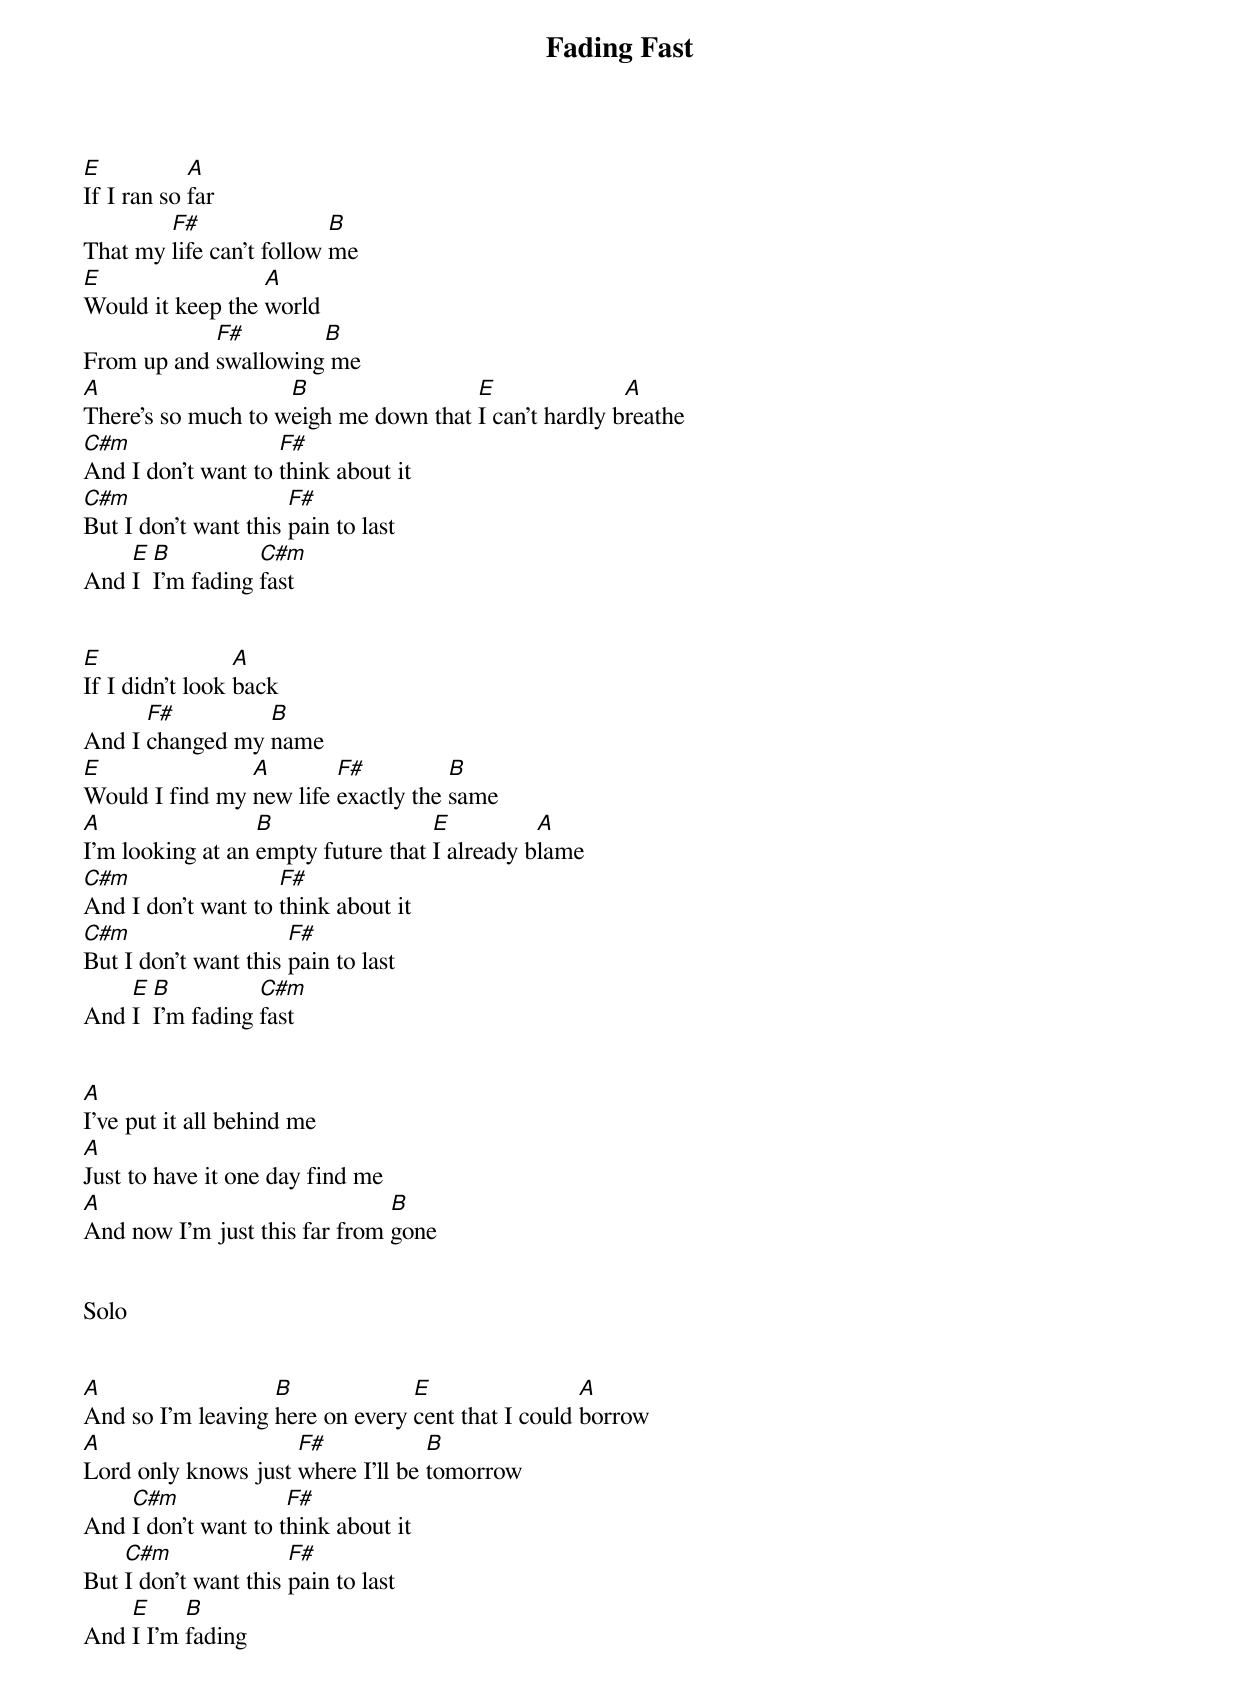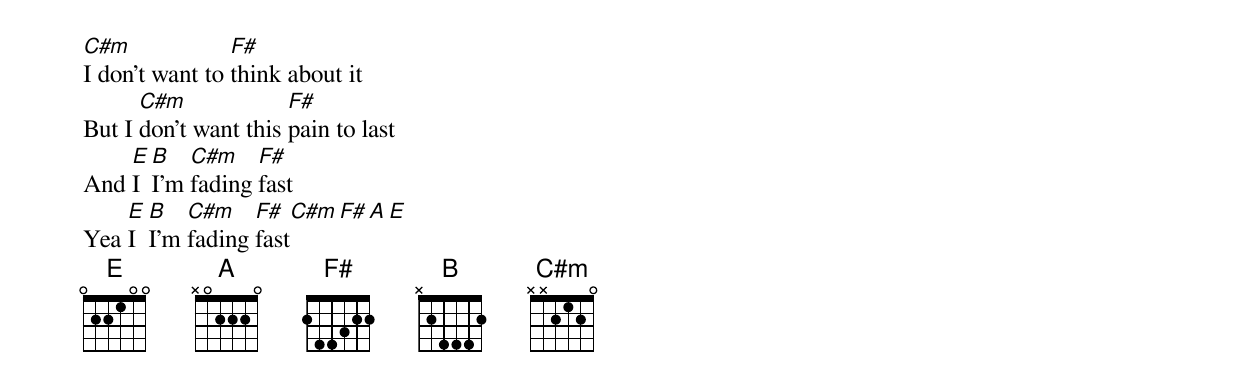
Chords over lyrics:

Fading Fast

E           A
If I ran so far
        F#                B
That my life can't follow me
E                 A
Would it keep the world
            F#        B
From up and swallowing me
A                   B                 E               A
There's so much to weigh me down that I can't hardly breathe
C#m                 F#
And I don't want to think about it
C#m                   F#
But I don't want this pain to last
    E  B          C#m
And I  I'm fading fast


E                A
If I didn't look back
      F#         B
And I changed my name
E               A        F#          B
Would I find my new life exactly the same
A                 B                 E          A
I'm looking at an empty future that I already blame
C#m                 F#
And I don't want to think about it
C#m                   F#
But I don't want this pain to last
    E  B          C#m
And I  I'm fading fast


A
I've put it all behind me
A
Just to have it one day find me
A                              B
And now I'm just this far from gone


Solo


A                  B             E                 A
And so I'm leaving here on every cent that I could borrow
A                    F#            B
Lord only knows just where I'll be tomorrow
    C#m              F#
And I don't want to think about it
    C#m               F#
But I don't want this pain to last
    E     B
And I I'm fading
C#m             F#
I don't want to think about it
      C#m             F#
But I don't want this pain to last
    E B   C#m    F#
And I I'm fading fast
    E  B   C#m    F#          C#m F#  A E
Yea I  I'm fading fast
